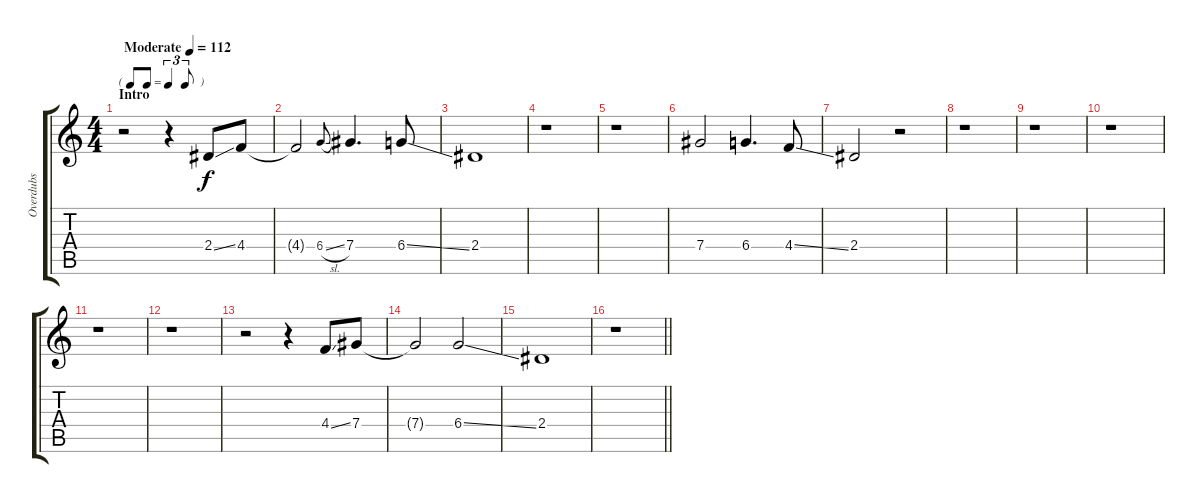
\track ("Overdubs" "Overdubs") {instrument electricguitarjazz}
\staff {score tabs}
\tuning (Eb4 Bb3 Gb3 Db3 Ab2 Eb2) {hide}
\ts (4 4)
\tf triplet8th
\section ("" "Intro")
\tempo (112 "Moderate")
\clef g2
\ks c
r.2{dy f instrument electricguitarjazz} r.4 2.4{ss}.8 4.4.8 |
4.4{t}.2 6.4{sl}.8{gr onbeat} 7.4.4{d} 6.4{ss}.8 |
2.4.1 |
r.1 |
r.1 |
7.4.2 6.4.4{d} 4.4{ss}.8 |
2.4.2 r.2 |
r.1 |
r.1 |
r.1 |
r.1 |
r.1 |
r.2 r.4 4.4{ss}.8 7.4.8 |
7.4{t}.2 6.4{ss}.2 |
2.4.1 |
\barLineRight lightlight
r.1
